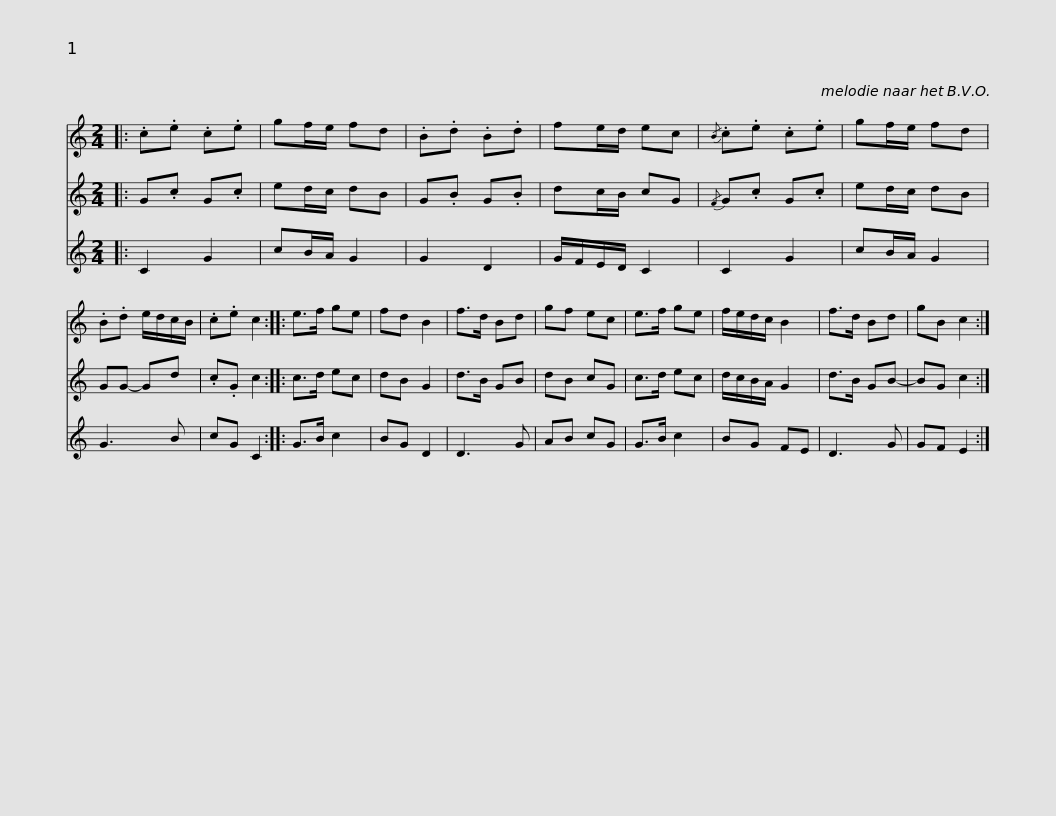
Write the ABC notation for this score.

X:1
%%score 1 2 3
L:1/8
M:2/4
I:linebreak $
K:C
V:1 treble
V:2 treble
V:3 treble
V:1
|: .c.e .c.e | gf/e/ fd | .B.d .B.d | fe/d/ ec |{/B} .c.e .c.e | %5
 gf/e/ fd | .B.d e/d/c/B/ |$ .c.e c2 :: e>f ge | fd B2 | %10
 f>d Bd | gf ec | e>f ge | f/e/d/c/ B2 | f>d Bd | %15
 gB c2 :| %16
V:2
|: G.c G.c | ed/c/ dB | G.B G.B | dc/B/ cG |{/F} G.c G.c | %5
 ed/c/ dB | GG- Gd |$ .c.G c2 :: c>d ec | dB G2 | %10
 d>B GB | dB cG | c>d ec | d/c/B/A/ G2 | d>B GB- | %15
 BG c2 :| %16
V:3
|: C2 G2 | cB/A/ G2 | G2 D2 | G/F/E/D/ C2 | C2 G2 | %5
 cB/A/ G2 | G3 B |$ cG C2 :: G>B c2 | BG D2 | %10
 D3 G | AB cG | G>B c2 | BG FE | D3 G | %15
 GF E2 :| %16
